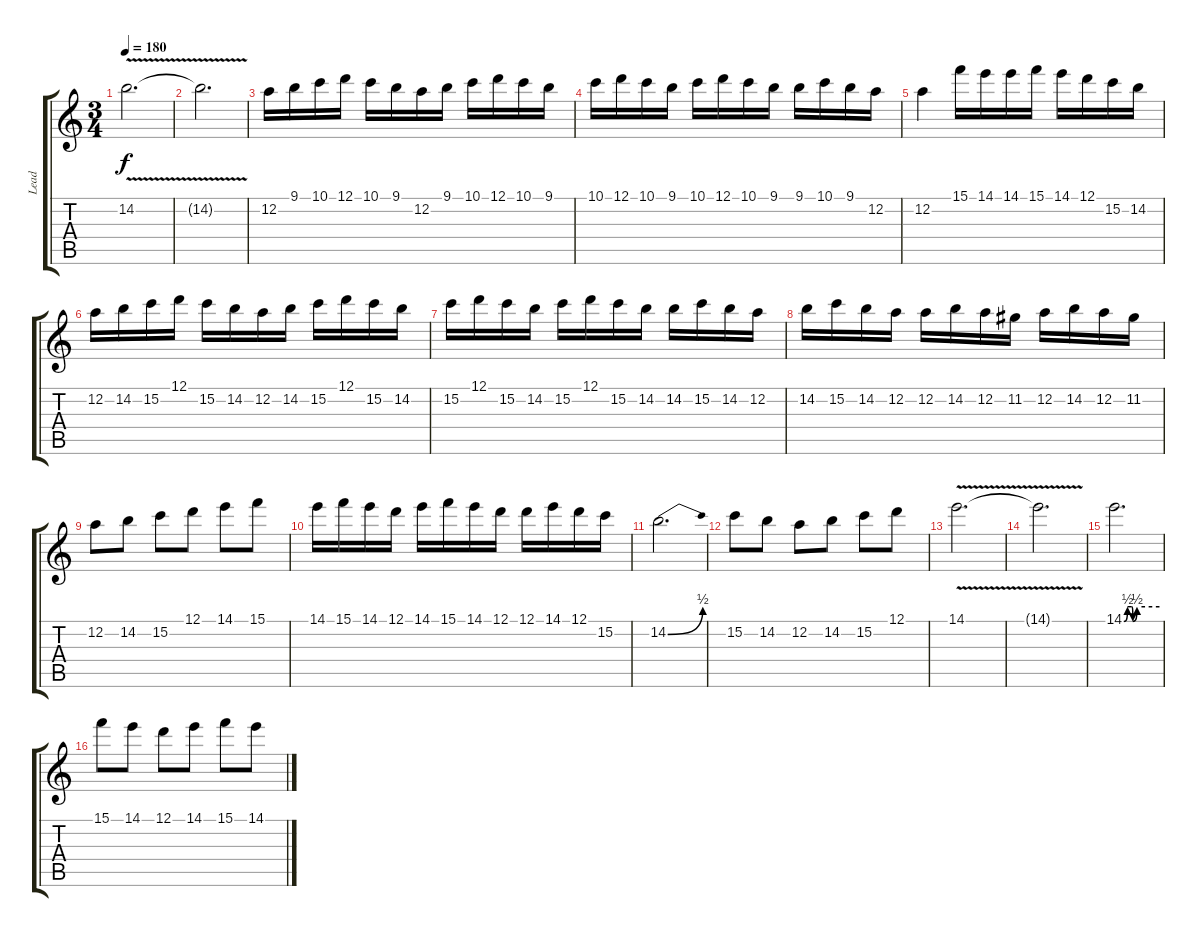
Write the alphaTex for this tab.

\track ("Lead" "Lead") {instrument distortionguitar}
\staff {score tabs}
\tuning (D4 A3 F3 C3 G2 C2) {hide}
\ts (3 4)
\tempo 180
\clef g2
\ks c
14.2{v}.2{d dy f} |
14.2{t}.2{d} |
12.2.16 9.1.16 10.1.16 12.1.16 10.1.16 9.1.16 12.2.16 9.1.16 10.1.16 12.1.16 10.1.16 9.1.16 |
10.1.16 12.1.16 10.1.16 9.1.16 10.1.16 12.1.16 10.1.16 9.1.16 9.1.16 10.1.16 9.1.16 12.2.16 |
12.2.4 15.1.16 14.1.16 14.1.16 15.1.16 14.1.16 12.1.16 15.2.16 14.2.16 |
12.2.16 14.2.16 15.2.16 12.1.16 15.2.16 14.2.16 12.2.16 14.2.16 15.2.16 12.1.16 15.2.16 14.2.16 |
15.2.16 12.1.16 15.2.16 14.2.16 15.2.16 12.1.16 15.2.16 14.2.16 14.2.16 15.2.16 14.2.16 12.2.16 |
14.2.16 15.2.16 14.2.16 12.2.16 12.2.16 14.2.16 12.2.16 11.2.16 12.2.16 14.2.16 12.2.16 11.2.16 |
12.2.8 14.2.8 15.2.8 12.1.8 14.1.8 15.1.8 |
14.1.16 15.1.16 14.1.16 12.1.16 14.1.16 15.1.16 14.1.16 12.1.16 12.1.16 14.1.16 12.1.16 15.2.16 |
14.2{be (bend 0 0 60 2)}.2{d} |
15.2.8 14.2.8 12.2.8 14.2.8 15.2.8 12.1.8 |
14.1{v}.2{d} |
14.1{t}.2{d} |
14.1{be (custom 0 0 6 2 13 2 15 0 22 2 60 2)}.2{d} |
15.1.8 14.1.8 12.1.8 14.1.8 15.1.8 14.1.8
